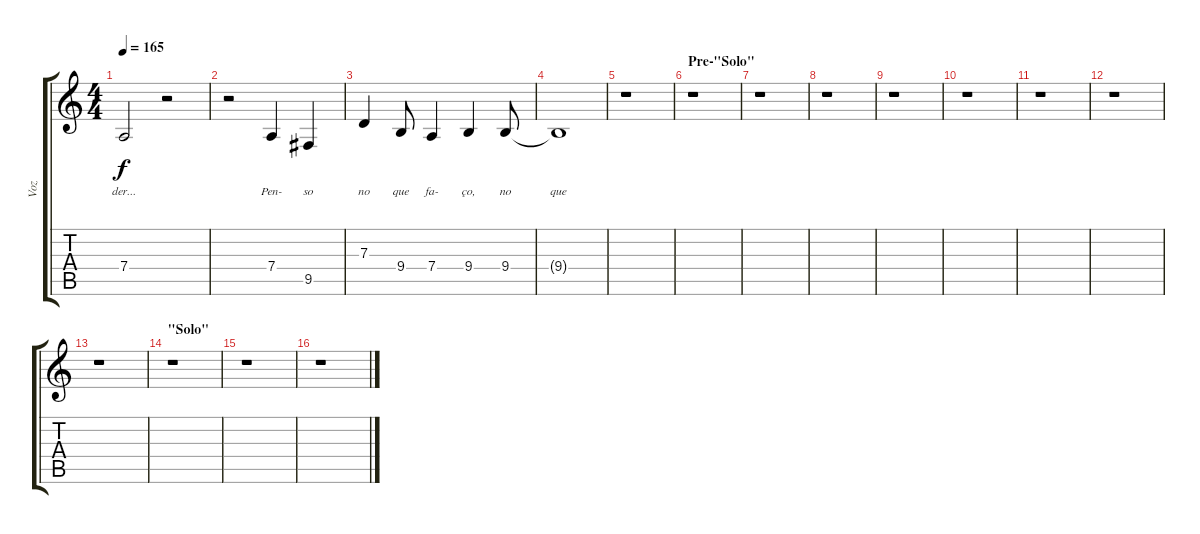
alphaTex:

\track ("Voz" "Voz") {instrument tenorsax}
\staff {score tabs}
\tuning (E4 B3 G3 D3 A2 E2) {hide}
\ts (4 4)
\tempo 165
\clef g2
\ks c
7.4{t}.2{lyrics (0 "") lyrics (1 "der...") lyrics (2 "") lyrics (3 "") lyrics (4 "") dy f} r.2 |
r.2 7.4.4{lyrics (0 "") lyrics (1 "Pen-") lyrics (2 "") lyrics (3 "") lyrics (4 "")} 9.5.4{lyrics (0 "") lyrics (1 "so") lyrics (2 "") lyrics (3 "") lyrics (4 "")} |
7.3.4{lyrics (0 "") lyrics (1 "no") lyrics (2 "") lyrics (3 "") lyrics (4 "")} 9.4.8{lyrics (0 "") lyrics (1 "que") lyrics (2 "") lyrics (3 "") lyrics (4 "")} 7.4.4{lyrics (0 "") lyrics (1 "fa-") lyrics (2 "") lyrics (3 "") lyrics (4 "")} 9.4.4{lyrics (0 "") lyrics (1 "ço,") lyrics (2 "") lyrics (3 "") lyrics (4 "")} 9.4.8{lyrics (0 "") lyrics (1 "no") lyrics (2 "") lyrics (3 "") lyrics (4 "")} |
9.4{t}.1{lyrics (0 "") lyrics (1 "que") lyrics (2 "") lyrics (3 "") lyrics (4 "")} |
r.1 |
\section ("" "Pre-\"Solo\"")
r.1 |
r.1 |
r.1 |
r.1 |
r.1 |
r.1 |
r.1 |
r.1 |
\section ("" "\"Solo\"")
r.1 |
r.1 |
r.1
